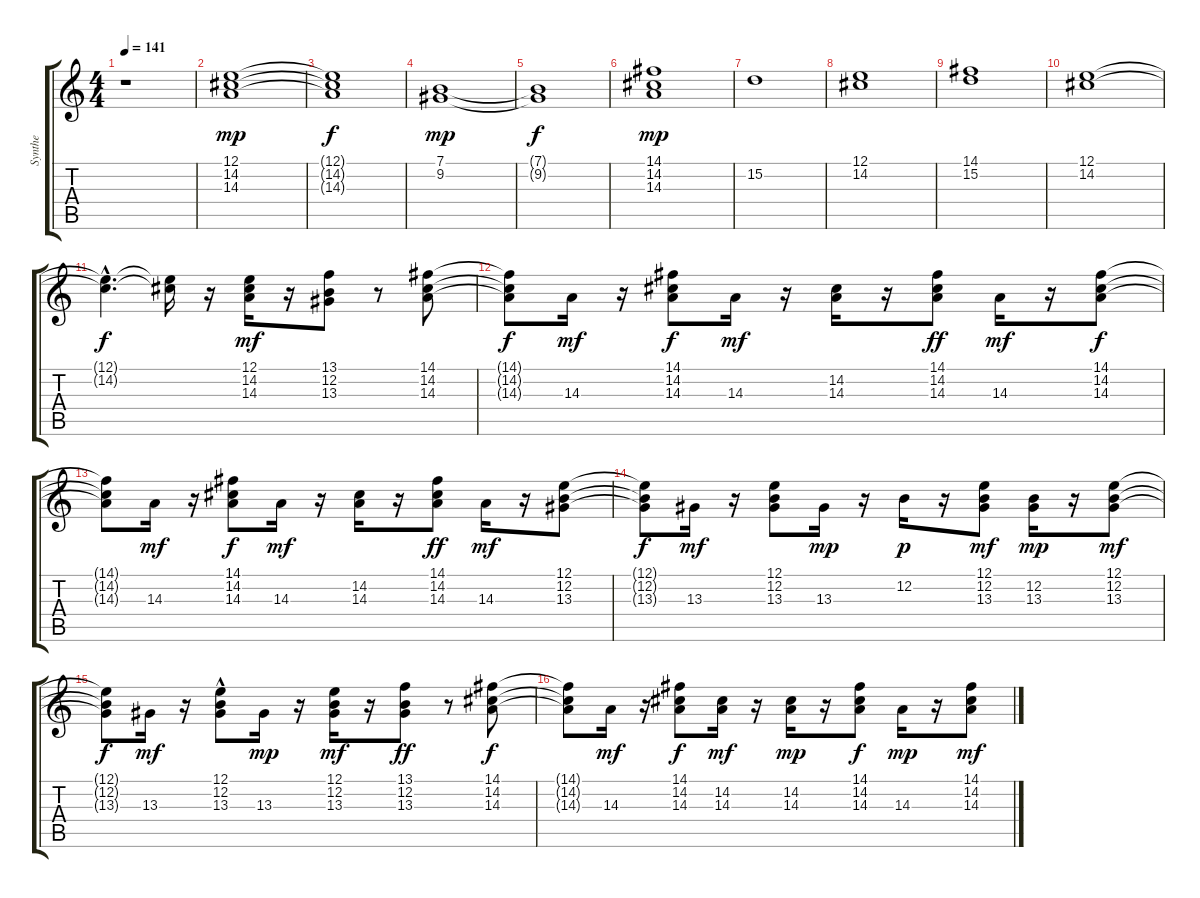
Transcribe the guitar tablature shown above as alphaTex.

\track ("Synthe" "Synthe") {instrument rockorgan}
\staff {score tabs}
\tuning (E4 B3 G3 D3 A2 E2) {hide}
\ts (4 4)
\tempo 141
\clef g2
\ks c
r.1{dy pp} |
(12.1 14.2 14.3).1{dy mp} |
(12.1{t} 14.2{t} 14.3{t}).1{dy f} |
(7.1 9.2).1{dy mp} |
(7.1{t} 9.2{t}).1{dy f} |
(14.1 14.2 14.3).1{dy mp} |
15.2.1 |
(12.1 14.2).1 |
(14.1 15.2).1 |
(12.1 14.2).1 |
(12.1{hac t} 14.2{hac t}).4{d dy f} (12.1{t} 14.2{t}).16 r.16 (12.1 14.2 14.3).16{dy mf} r.16 (13.1 12.2 13.3).8 r.8 (14.1 14.2 14.3).8 |
(14.1{t} 14.2{t} 14.3{t}).8{dy f} 14.3.16{dy mf} r.16 (14.1 14.2 14.3).8{dy f} 14.3.16{dy mf} r.16 (14.2 14.3).16 r.16 (14.1 14.2 14.3).8{dy ff} 14.3.16{dy mf} r.16 (14.1 14.2 14.3).8{dy f} |
(14.1{t} 14.2{t} 14.3{t}).8 14.3.16{dy mf} r.16 (14.1 14.2 14.3).8{dy f} 14.3.16{dy mf} r.16 (14.2 14.3).16 r.16 (14.1 14.2 14.3).8{dy ff} 14.3.16{dy mf} r.16 (12.1 12.2 13.3).8 |
(12.1{t} 12.2{t} 13.3{t}).8{dy f} 13.3.16{dy mf} r.16 (12.1 12.2 13.3).8 13.3.16{dy mp} r.16 12.2.16{dy p} r.16 (12.1 12.2 13.3).8{dy mf} (12.2 13.3).16{dy mp} r.16 (12.1 12.2 13.3).8{dy mf} |
(12.1{t} 12.2{t} 13.3{t}).8{dy f} 13.3.16{dy mf} r.16 (12.1 12.2{hac} 13.3).8 13.3.16{dy mp} r.16 (12.1 12.2 13.3).16{dy mf} r.16 (13.1 12.2 13.3).8{dy ff} r.8 (14.1 14.2 14.3).8{dy f} |
(14.1{t} 14.2{t} 14.3{t}).8 14.3.16{dy mf} r.16 (14.1 14.2 14.3).8{dy f} (14.2 14.3).16{dy mf} r.16 (14.2 14.3).16{dy mp} r.16 (14.1 14.2 14.3).8{dy f} 14.3.16{dy mp} r.16 (14.1 14.2 14.3).8{dy mf}
